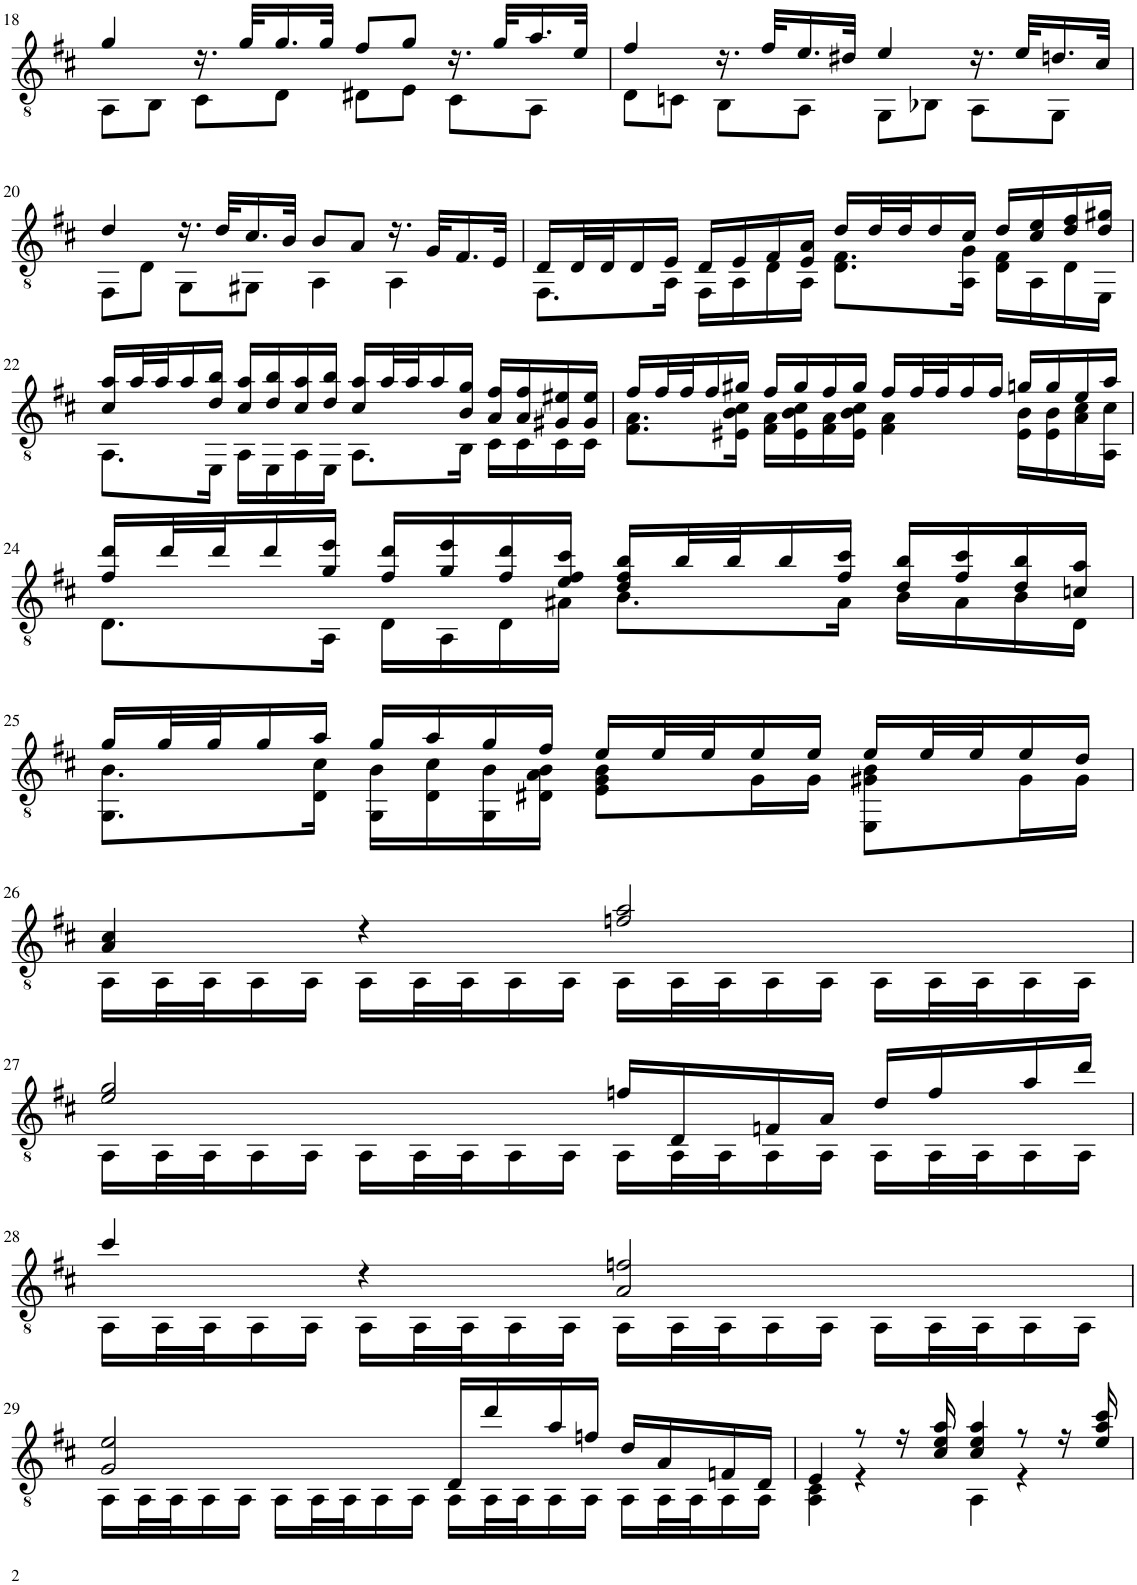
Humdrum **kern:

**kern
*part1
*staff1
*I"Guitar
!!LO:PB:g=z
*clefGv2
*k[f#c#]
*M4/4
*met(c)
=18
*^
4g/	8AA\L
.	8BB\J
16.r	8C#\L
32g/KLL	.
16.g/	8D\J
32g/JJk	.
8f#/L	8D#X\L
8g/J	8E\J
16.r	8C#\L
32g/KLL	.
16.a/	8AA\J
32e/JJk	.
=19	=19
4f#/	8D\L
.	8Cn\J
16.r	8BB\L
32f#/KLL	.
16.e/	8AA\J
32d#X/JJk	.
4e/	8GG\L
.	8BB-X\J
16.r	8AA\L
32e/KLL	.
16.dn/	8GG\J
32c#/JJk	.
!!LO:LB:g=z	!!
=20	=20
4d/	8FF#\L
.	8D\J
16.r	8GG\L
32d/KLL	.
16.c#/	8GG#X\J
32B/JJk	.
8B/L	4AA\
8A/J	.
16.r	4AA\
32G/KLL	.
16.F#/	.
32E/JJk	.
=21	=21
16D/LL	8.FF#\L
32D/L	.
32D/J	.
16D/	.
16E/JJ	16AA\Jk
16D/LL	16FF#\LL
16E/	16AA\
16F#/	16D\
16E/ 16A/JJ	16AA\JJ
16d/LL	8.D\ 8.F#\L
32d/L	.
32d/J	.
16d/	.
16c#/JJ	16AA\ 16G\Jk
16d/LL	16D\ 16F#\LL
16c#/ 16e/	16AA\
16d/ 16f#/	16D\
16d/ 16g#X/JJ	16EE\JJ
!!LO:LB:g=z	!!
=22	=22
16c#/ 16a/LL	8.AA\L
32a/L	.
32a/J	.
16a/	.
16d/ 16b/JJ	16EE\Jk
16c#/ 16a/LL	16AA\LL
16d/ 16b/	16EE\
16c#/ 16a/	16AA\
16d/ 16b/JJ	16EE\JJ
16c#/ 16a/LL	8.AA\L
32a/L	.
32a/J	.
16a/	.
16B/ 16g/JJ	16BB\Jk
16A/ 16f#/LL	16C#\LL
16A/ 16f#/	16C#\
16G#X/ 16e#X/	16C#\
16G#/ 16e#/JJ	16C#\JJ
=23	=23
16f#/LL	8.F#\ 8.A\L
32f#/L	.
32f#/J	.
16f#/	.
16g#X/JJ	16E#X\ 16B\ 16c#\Jk
16f#/LL	16F#\ 16A\LL
16g#/	16E#\ 16B\ 16c#\
16f#/	16F#\ 16A\
16g#/JJ	16E#\ 16B\ 16c#\JJ
16f#/LL	4F#\ 4A\
32f#/L	.
32f#/J	.
16f#/	.
16f#/JJ	.
16gn/LL	16E#\ 16B\LL
16g/	16E#\ 16B\
16e/	16A\ 16c#\
16a/JJ	16AA\ 16c#\JJ
!!LO:LB:g=z	!!
=24	=24
16f#/ 16dd/LL	8.D\L
32dd/L	.
32dd/J	.
16dd/	.
16g/ 16ee/JJ	16AA\Jk
16f#/ 16dd/LL	16D\LL
16g/ 16ee/	16AA\
16f#/ 16dd/	16D\
16e/ 16f#/ 16cc#/JJ	16A#X\JJ
16d/ 16f#/ 16b/LL	8.B\L
32b/L	.
32b/J	.
16b/	.
16f#/ 16cc#/JJ	16A#\Jk
16d/ 16b/LL	16B\LL
16f#/ 16cc#/	16A#\
16d/ 16b/	16B\
16cn/ 16a/JJ	16D\JJ
!!LO:LB:g=z	!!
=25	=25
16g/LL	8.GG\ 8.B\L
32g/L	.
32g/J	.
16g/	.
16a/JJ	16D\ 16c#\Jk
16g/LL	16GG\ 16B\LL
16a/	16D\ 16c#\
16g/	16GG\ 16B\
16f#/JJ	16D#X\ 16A\ 16B\JJ
16e/LL	8E\ 8G\ 8B\L
32e/L	.
32e/J	.
16e/	16G\L
16e/JJ	16G\JJ
16e/LL	8EE\ 8G#X\ 8B\L
32e/L	.
32e/J	.
16e/	16G#\L
16d/JJ	16G#\JJ
!!LO:LB:g=z	!!
=26	=26
4A/ 4c#/	16AA\LL
.	32AA\L
.	32AA\J
.	16AA\
.	16AA\JJ
4r	16AA\LL
.	32AA\L
.	32AA\J
.	16AA\
.	16AA\JJ
2fn/ 2a/	16AA\LL
.	32AA\L
.	32AA\J
.	16AA\
.	16AA\JJ
.	16AA\LL
.	32AA\L
.	32AA\J
.	16AA\
.	16AA\JJ
!!LO:LB:g=z	!!
=27	=27
2e/ 2g/	16AA\LL
.	32AA\L
.	32AA\J
.	16AA\
.	16AA\JJ
.	16AA\LL
.	32AA\L
.	32AA\J
.	16AA\
.	16AA\JJ
16fn/LL	16AA\LL
16D/	32AA\L
.	32AA\J
16Fn/	16AA\
16A/JJ	16AA\JJ
16d/LL	16AA\LL
16f/	32AA\L
.	32AA\J
16a/	16AA\
16dd/JJ	16AA\JJ
!!LO:LB:g=z	!!
=28	=28
4cc#/	16AA\LL
.	32AA\L
.	32AA\J
.	16AA\
.	16AA\JJ
4r	16AA\LL
.	32AA\L
.	32AA\J
.	16AA\
.	16AA\JJ
2A/ 2fn/	16AA\LL
.	32AA\L
.	32AA\J
.	16AA\
.	16AA\JJ
.	16AA\LL
.	32AA\L
.	32AA\J
.	16AA\
.	16AA\JJ
!!LO:LB:g=z	!!
=29	=29
2G/ 2e/	16AA\LL
.	32AA\L
.	32AA\J
.	16AA\
.	16AA\JJ
.	16AA\LL
.	32AA\L
.	32AA\J
.	16AA\
.	16AA\JJ
16D/LL	16AA\LL
16dd/	32AA\L
.	32AA\J
16a/	16AA\
16fn/JJ	16AA\JJ
16d/LL	16AA\LL
16A/	32AA\L
.	32AA\J
16Fn/	16AA\
16D/JJ	16AA\JJ
=30	=30
4E/	4AA\ 4C#\
8r	4r
16r	.
16c#/ 16e/ 16a/	.
4c#/ 4e/ 4a/	4AA\
8r	4r
16r	.
16e/ 16a/ 16cc#/	.
*v	*v
=
*-
